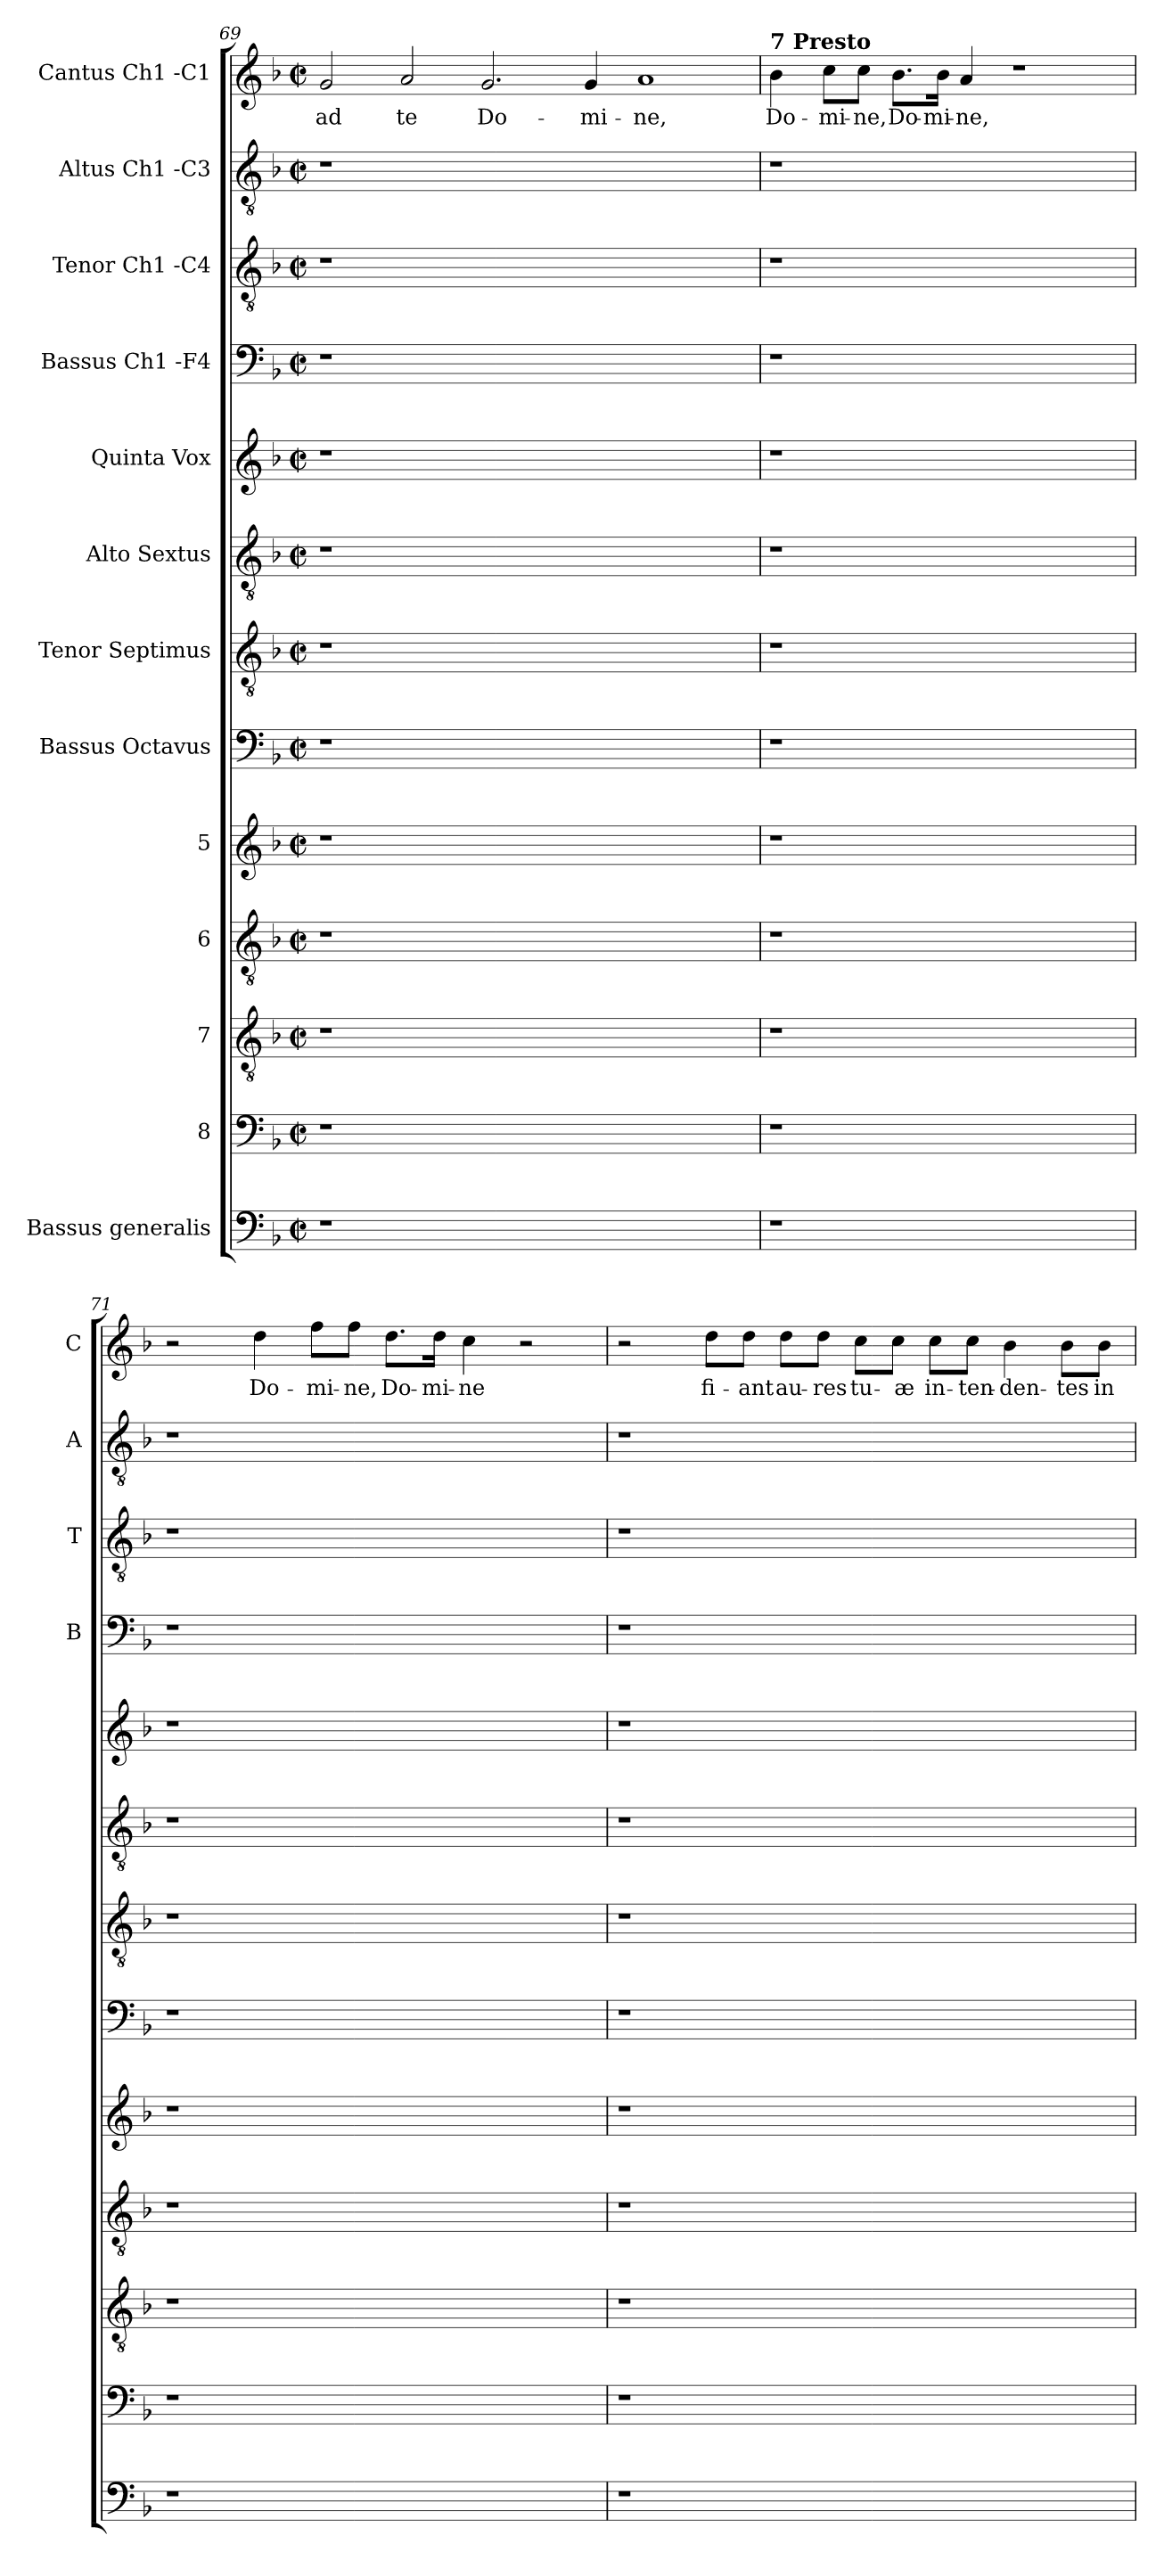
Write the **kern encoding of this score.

**kern	**kern	**kern	**kern	**kern	**kern	**kern	**kern	**kern	**kern	**kern	**kern	**kern	**text
*part13	*part12	*part11	*part10	*part9	*part8	*part7	*part6	*part5	*part4	*part3	*part2	*part1	*part1
*staff13	*staff12	*staff11	*staff10	*staff9	*staff8	*staff7	*staff6	*staff5	*staff4	*staff3	*staff2	*staff1	*staff1
*I"Bassus generalis	*I"8	*I"7	*I"6	*I"5	*I"Bassus Octavus	*I"Tenor Septimus	*I"Alto Sextus	*I"Quinta Vox	*I"Bassus Ch1 -F4	*I"Tenor Ch1 -C4	*I"Altus Ch1 -C3	*I"Cantus Ch1 -C1	*
*	*	*	*	*	*	*	*	*	*I'B	*I'T	*I'A	*I'C	*
*clefF4	*clefF4	*clefGv2	*clefGv2	*clefG2	*clefF4	*clefGv2	*clefGv2	*clefG2	*clefF4	*clefGv2	*clefGv2	*clefG2	*
*ITrd7c12	*	*	*	*	*	*	*	*	*	*	*	*	*
*k[b-]	*k[b-]	*k[b-]	*k[b-]	*k[b-]	*k[b-]	*k[b-]	*k[b-]	*k[b-]	*k[b-]	*k[b-]	*k[b-]	*k[b-]	*
*F:	*F:	*F:	*F:	*F:	*F:	*F:	*F:	*F:	*F:	*F:	*F:	*F:	*
*M2/2	*M2/2	*M2/2	*M2/2	*M2/2	*M2/2	*M2/2	*M2/2	*M2/2	*M2/2	*M2/2	*M2/2	*M2/2	*
*met(c|)	*met(c|)	*met(c|)	*met(c|)	*met(c|)	*met(c|)	*met(c|)	*met(c|)	*met(c|)	*met(c|)	*met(c|)	*met(c|)	*met(c|)	*
=69	=69	=69	=69	=69	=69	=69	=69	=69	=69	=69	=69	=69	=69
!	!	!	!	!	!	!	!	!	!	!	!	!	!LO:LY:b
1r	1r	1r	1r	1r	1r	1r	1r	1r	1r	1r	1r	2g/	ad
!	!	!	!	!	!	!	!	!	!	!	!	!	!LO:LY:b
.	.	.	.	.	.	.	.	.	.	.	.	2a/	te
!	!	!	!	!	!	!	!	!	!	!	!	!	!LO:LY:b
0ryy	0ryy	0ryy	0ryy	0ryy	0ryy	0ryy	0ryy	0ryy	0ryy	0ryy	0ryy	2.g/	Do-
!	!	!	!	!	!	!	!	!	!	!	!	!	!LO:LY:b
.	.	.	.	.	.	.	.	.	.	.	.	4g/	-mi-
!	!	!	!	!	!	!	!	!	!	!	!	!	!LO:LY:b:rj
.	.	.	.	.	.	.	.	.	.	.	.	1a	-ne,
!!LO:LB:g=z
=70!	=70!	=70!	=70!	=70!	=70!	=70!	=70!	=70!	=70!	=70!	=70!	=70!	=70!
!	!	!	!	!	!	!	!	!	!	!	!	!LO:TX:a:B:t=7 Presto	!
!	!	!	!	!	!	!	!	!	!	!	!	!	!LO:LY:b
1r	1r	1r	1r	1r	1r	1r	1r	1r	1r	1r	1r	4b-\	Do-
!	!	!	!	!	!	!	!	!	!	!	!	!	!LO:LY:b
.	.	.	.	.	.	.	.	.	.	.	.	8cc\L	-mi-
!	!	!	!	!	!	!	!	!	!	!	!	!	!LO:LY:b:rj
.	.	.	.	.	.	.	.	.	.	.	.	8cc\J	-ne,
!	!	!	!	!	!	!	!	!	!	!	!	!	!LO:LY:b
.	.	.	.	.	.	.	.	.	.	.	.	8.b-\L	Do-
!	!	!	!	!	!	!	!	!	!	!	!	!	!LO:LY:b
.	.	.	.	.	.	.	.	.	.	.	.	16b-\Jk	-mi-
!	!	!	!	!	!	!	!	!	!	!	!	!	!LO:LY:b:rj
.	.	.	.	.	.	.	.	.	.	.	.	4a/	-ne,
1ryy	1ryy	1ryy	1ryy	1ryy	1ryy	1ryy	1ryy	1ryy	1ryy	1ryy	1ryy	1r	.
=71	=71	=71	=71	=71	=71	=71	=71	=71	=71	=71	=71	=71	=71
1r	1r	1r	1r	1r	1r	1r	1r	1r	1r	1r	1r	2r	.
!	!	!	!	!	!	!	!	!	!	!	!	!	!LO:LY:b
.	.	.	.	.	.	.	.	.	.	.	.	4dd\	Do-
!	!	!	!	!	!	!	!	!	!	!	!	!	!LO:LY:b
.	.	.	.	.	.	.	.	.	.	.	.	8ff\L	-mi-
!	!	!	!	!	!	!	!	!	!	!	!	!	!LO:LY:b:rj
.	.	.	.	.	.	.	.	.	.	.	.	8ff\J	-ne,
!	!	!	!	!	!	!	!	!	!	!	!	!	!LO:LY:b
1ryy	1ryy	1ryy	1ryy	1ryy	1ryy	1ryy	1ryy	1ryy	1ryy	1ryy	1ryy	8.dd\L	Do-
!	!	!	!	!	!	!	!	!	!	!	!	!	!LO:LY:b
.	.	.	.	.	.	.	.	.	.	.	.	16dd\Jk	-mi-
!	!	!	!	!	!	!	!	!	!	!	!	!	!LO:LY:b:rj
.	.	.	.	.	.	.	.	.	.	.	.	4cc\	-ne
.	.	.	.	.	.	.	.	.	.	.	.	2r	.
=72	=72	=72	=72	=72	=72	=72	=72	=72	=72	=72	=72	=72	=72
1r	1r	1r	1r	1r	1r	1r	1r	1r	1r	1r	1r	2r	.
!	!	!	!	!	!	!	!	!	!	!	!	!	!LO:LY:b
.	.	.	.	.	.	.	.	.	.	.	.	8dd\L	fi-
!	!	!	!	!	!	!	!	!	!	!	!	!	!LO:LY:b
.	.	.	.	.	.	.	.	.	.	.	.	8dd\J	-ant
!	!	!	!	!	!	!	!	!	!	!	!	!	!LO:LY:b
.	.	.	.	.	.	.	.	.	.	.	.	8dd\L	au-
!	!	!	!	!	!	!	!	!	!	!	!	!	!LO:LY:b:rj
.	.	.	.	.	.	.	.	.	.	.	.	8dd\J	-res
!	!	!	!	!	!	!	!	!	!	!	!	!	!LO:LY:b
1ryy	1ryy	1ryy	1ryy	1ryy	1ryy	1ryy	1ryy	1ryy	1ryy	1ryy	1ryy	8cc\L	tu-
!	!	!	!	!	!	!	!	!	!	!	!	!	!LO:LY:b:rj
.	.	.	.	.	.	.	.	.	.	.	.	8cc\J	-æ
!	!	!	!	!	!	!	!	!	!	!	!	!	!LO:LY:b
.	.	.	.	.	.	.	.	.	.	.	.	8cc\L	in-
!	!	!	!	!	!	!	!	!	!	!	!	!	!LO:LY:b
.	.	.	.	.	.	.	.	.	.	.	.	8cc\J	-ten-
!	!	!	!	!	!	!	!	!	!	!	!	!	!LO:LY:b
.	.	.	.	.	.	.	.	.	.	.	.	4b-\	-den-
!	!	!	!	!	!	!	!	!	!	!	!	!	!LO:LY:b:rj
.	.	.	.	.	.	.	.	.	.	.	.	8b-\L	-tes
!	!	!	!	!	!	!	!	!	!	!	!	!	!LO:LY:b
.	.	.	.	.	.	.	.	.	.	.	.	8b-\J	in
=	=	=	=	=	=	=	=	=	=	=	=	=	=
*-	*-	*-	*-	*-	*-	*-	*-	*-	*-	*-	*-	*-	*-
